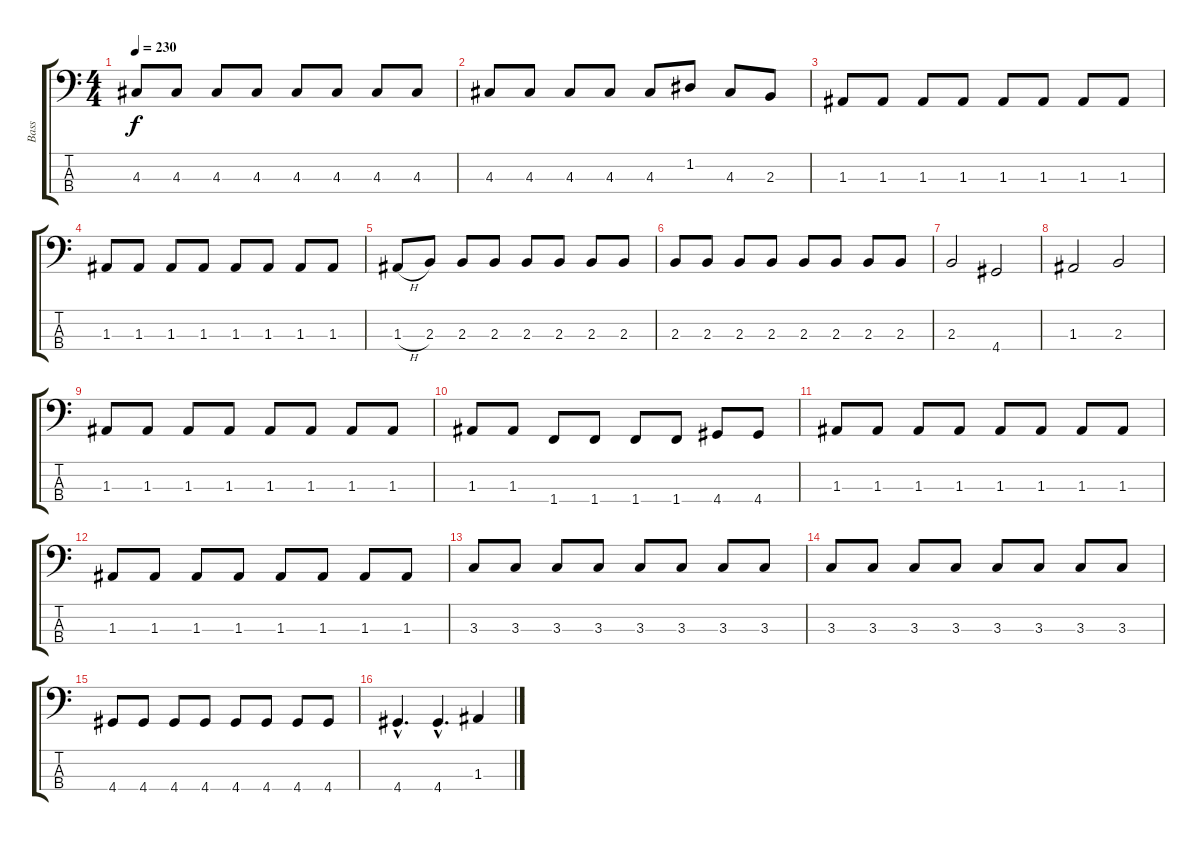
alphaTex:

\track ("Bass" "Bass") {instrument slapbass1}
\staff {score tabs}
\tuning (G2 D2 A1 E1) {hide}
\ts (4 4)
\tempo 230
\clef f4
\ks c
4.3.8{dy f} 4.3.8 4.3.8 4.3.8 4.3.8 4.3.8 4.3.8 4.3.8 |
4.3.8 4.3.8 4.3.8 4.3.8 4.3.8 1.2.8 4.3.8 2.3.8 |
1.3.8 1.3.8 1.3.8 1.3.8 1.3.8 1.3.8 1.3.8 1.3.8 |
1.3.8 1.3.8 1.3.8 1.3.8 1.3.8 1.3.8 1.3.8 1.3.8 |
1.3{h}.8 2.3.8 2.3.8 2.3.8 2.3.8 2.3.8 2.3.8 2.3.8 |
2.3.8 2.3.8 2.3.8 2.3.8 2.3.8 2.3.8 2.3.8 2.3.8 |
2.3.2 4.4.2 |
1.3.2 2.3.2 |
1.3.8 1.3.8 1.3.8 1.3.8 1.3.8 1.3.8 1.3.8 1.3.8 |
1.3.8 1.3.8 1.4.8 1.4.8 1.4.8 1.4.8 4.4.8 4.4.8 |
1.3.8 1.3.8 1.3.8 1.3.8 1.3.8 1.3.8 1.3.8 1.3.8 |
1.3.8 1.3.8 1.3.8 1.3.8 1.3.8 1.3.8 1.3.8 1.3.8 |
3.3.8 3.3.8 3.3.8 3.3.8 3.3.8 3.3.8 3.3.8 3.3.8 |
3.3.8 3.3.8 3.3.8 3.3.8 3.3.8 3.3.8 3.3.8 3.3.8 |
4.4.8 4.4.8 4.4.8 4.4.8 4.4.8 4.4.8 4.4.8 4.4.8 |
4.4{hac}.4{d} 4.4{hac}.4{d} 1.3.4
